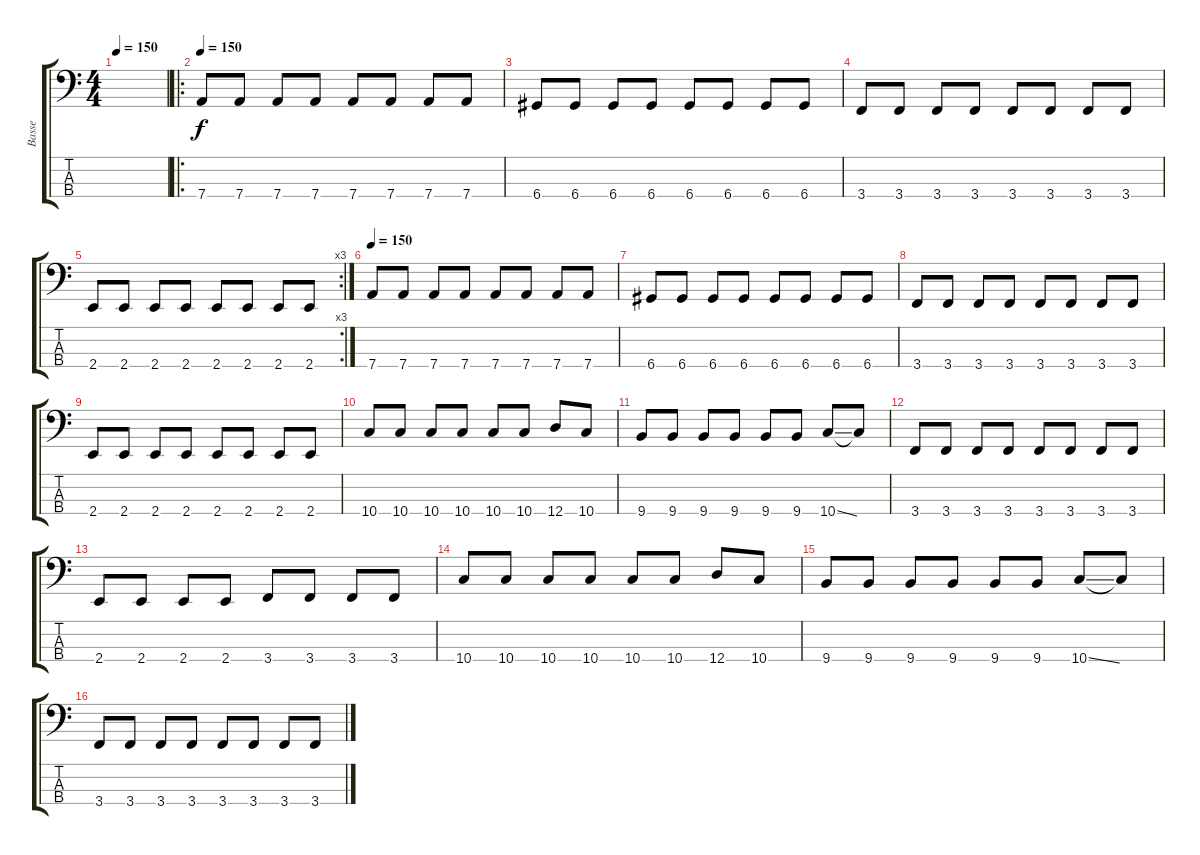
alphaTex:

\track ("Basse" "Basse") {instrument electricbasspick}
\staff {score tabs}
\tuning (F2 C2 G1 D1) {hide}
\ts (4 4)
\tempo 150
\clef f4
\ks c
|
\ro
\tempo 150
7.4.8 7.4.8 7.4.8 7.4.8 7.4.8 7.4.8 7.4.8 7.4.8 |
6.4.8 6.4.8 6.4.8 6.4.8 6.4.8 6.4.8 6.4.8 6.4.8 |
3.4.8 3.4.8 3.4.8 3.4.8 3.4.8 3.4.8 3.4.8 3.4.8 |
\rc 3
2.4.8 2.4.8 2.4.8 2.4.8 2.4.8 2.4.8 2.4.8 2.4.8 |
\tempo 150
7.4.8 7.4.8 7.4.8 7.4.8 7.4.8 7.4.8 7.4.8 7.4.8 |
6.4.8 6.4.8 6.4.8 6.4.8 6.4.8 6.4.8 6.4.8 6.4.8 |
3.4.8 3.4.8 3.4.8 3.4.8 3.4.8 3.4.8 3.4.8 3.4.8 |
2.4.8 2.4.8 2.4.8 2.4.8 2.4.8 2.4.8 2.4.8 2.4.8 |
10.4.8 10.4.8 10.4.8 10.4.8 10.4.8 10.4.8 12.4.8 10.4.8 |
9.4.8 9.4.8 9.4.8 9.4.8 9.4.8 9.4.8 10.4{ss}.8 10.4{t}.8 |
3.4.8 3.4.8 3.4.8 3.4.8 3.4.8 3.4.8 3.4.8 3.4.8 |
2.4.8 2.4.8 2.4.8 2.4.8 3.4.8 3.4.8 3.4.8 3.4.8 |
10.4.8 10.4.8 10.4.8 10.4.8 10.4.8 10.4.8 12.4.8 10.4.8 |
9.4.8 9.4.8 9.4.8 9.4.8 9.4.8 9.4.8 10.4{ss}.8 10.4{t}.8 |
3.4.8 3.4.8 3.4.8 3.4.8 3.4.8 3.4.8 3.4.8 3.4.8
